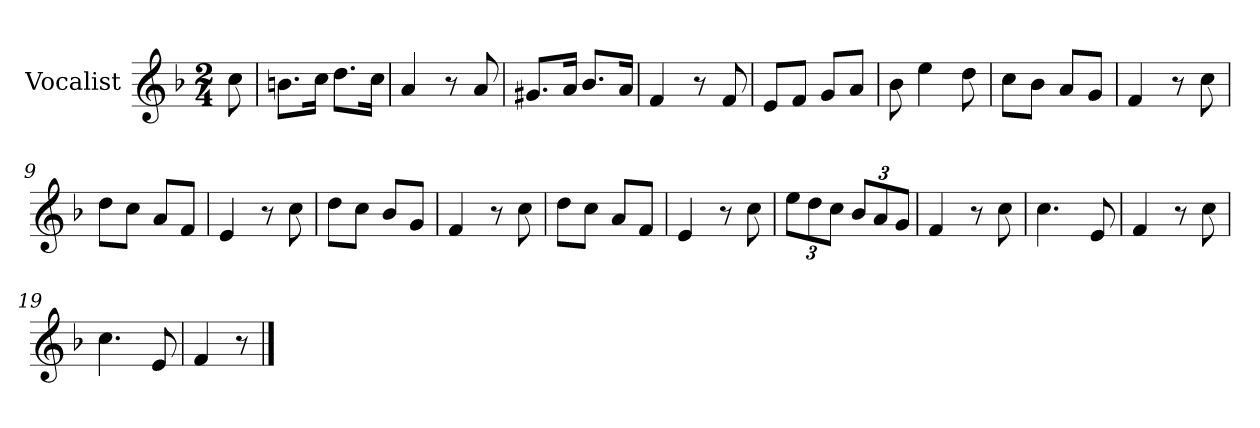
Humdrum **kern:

**kern
*part1
*staff1
*I"Vocalist
*k[b-]
*F:
*M2/4
=
8cc
=1
8.bnL
16ccJk
8.ddL
16ccJk
=2
4a
8r
8a
=3
8.g#XL
16aJk
8.b-L
16aJk
=4
4f
8r
8f
=5
8eL
8fJ
8gL
8aJ
=6
8b-
4ee
8dd
=7
8ccL
8b-J
8aL
8gJ
=8
4f
8r
8cc
=9
8ddL
8ccJ
8aL
8fJ
=10
4e
8r
8cc
=11
8ddL
8ccJ
8b-L
8gJ
=12
4f
8r
8cc
=13
8ddL
8ccJ
8aL
8fJ
=14
4e
8r
8cc
=15
12eeL
12dd
12ccJ
12b-L
12a
12gJ
=16
4f
8r
8cc
=17
4.cc
8e
=18
4f
8r
8cc
=19
4.cc
8e
=20
4f
8r
==
*-
